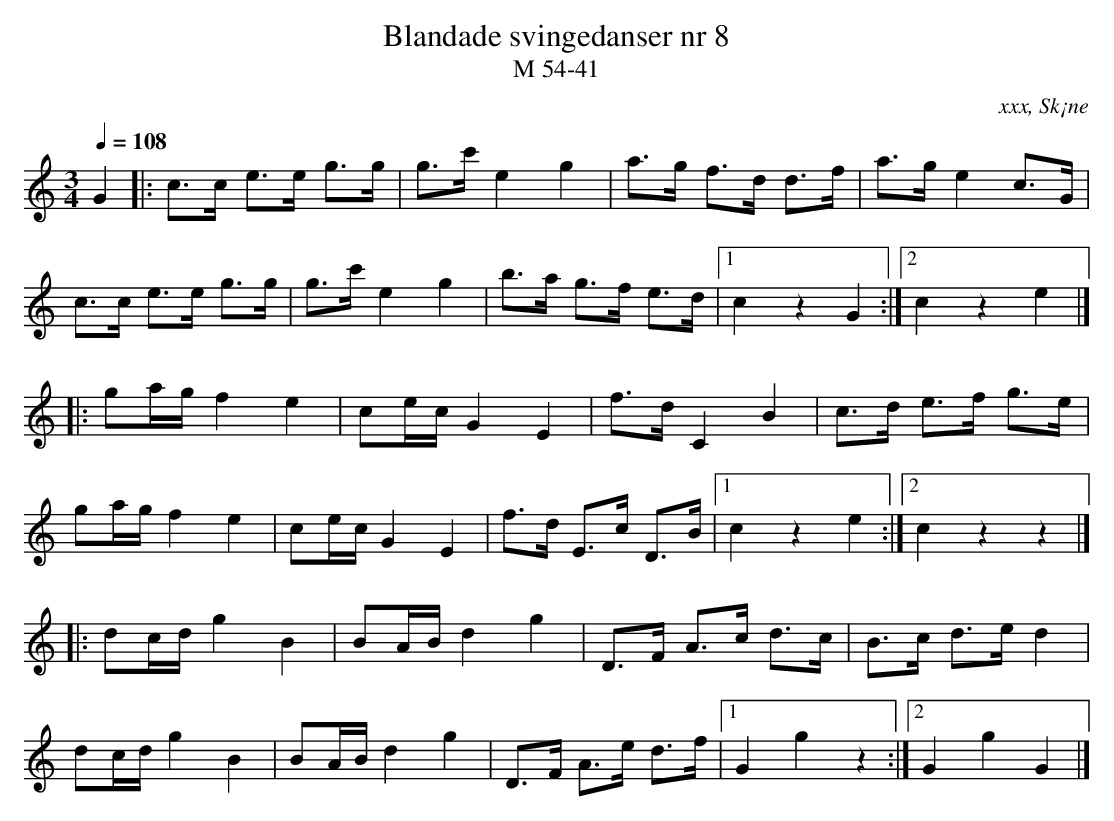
X:1
T:Blandade svingedanser nr 8
T:M 54-41
O:xxx, Sk¡ne
M:3/4
L:1/8
Q:1/4=108
K:C
G2 |: c>c e>e g>g | g>c' e2 g2 | a>g f>d d>f | a>g e2 c>G |
c>c e>e g>g | g>c' e2 g2 | b>a g>f e>d |1 c2 z2 G2 :|2 c2 z2 e2 |]
|: ga/g/ f2 e2 | ce/c/G2 E2 | f>d C2 B2 | c>d e>f g>e |
ga/g/ f2 e2 | ce/c/G2 E2 | f>d E>c D>B |1 c2 z2 e2 :|2 c2 z2 z2 |]
|: dc/d/ g2 B2 | BA/B/ d2 g2 | D>F A>c d>c | B>c d>e d2 |
dc/d/ g2 B2 | BA/B/ d2 g2 | D>F A>e d>f |1 G2 g2 z2 :|2 G2 g2 G2 |]
